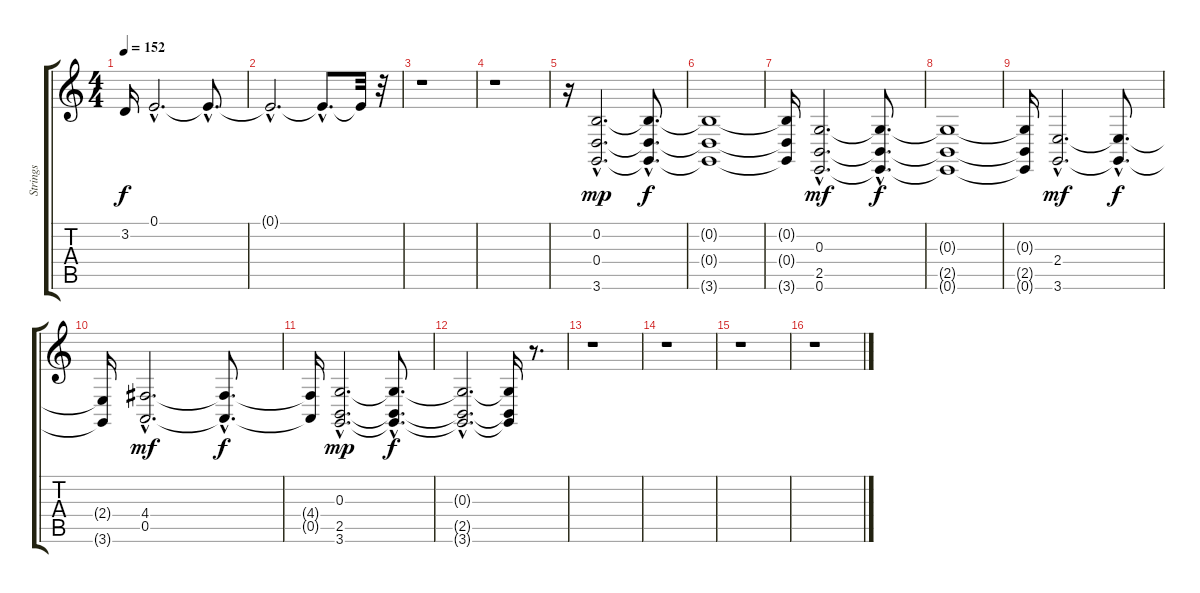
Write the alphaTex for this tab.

\track ("Strings" "Strings") {instrument stringensemble1}
\staff {score tabs}
\tuning (E4 B3 G3 D3 A2 E2) {hide}
\ts (4 4)
\tempo 152
\clef g2
\ks c
3.2{t}.16{dy f} 0.1{hac}.2{d} 0.1{hac t}.8{d} |
0.1{hac t}.2{d} 0.1{hac t}.8{d} 0.1{t}.32 r.32 |
r.1 |
r.1 |
r.16 (0.2{hac} 0.4{hac} 3.6{hac}).2{d dy mp volume 11} (0.2{hac t} 0.4{hac t} 3.6{hac t}).8{d dy f} |
(0.2{t} 0.4{t} 3.6{t}).1 |
(0.2{t} 0.4{t} 3.6{t}).16 (0.3{hac} 2.5{hac} 0.6{hac}).2{d dy mf} (0.3{hac t} 2.5{hac t} 0.6{hac t}).8{d dy f} |
(0.3{t} 2.5{t} 0.6{t}).1 |
(0.3{t} 2.5{t} 0.6{t}).16 (2.4{hac} 3.6{hac}).2{d dy mf} (2.4{hac t} 3.6{hac t}).8{d dy f} |
(2.4{t} 3.6{t}).16 (4.4{hac} 0.5{hac}).2{d dy mf} (4.4{hac t} 0.5{hac t}).8{d dy f} |
(4.4{t} 0.5{t}).16 (0.3{hac} 2.5{hac} 3.6{hac}).2{d dy mp} (0.3{hac t} 2.5{hac t} 3.6{hac t}).8{d dy f} |
(0.3{hac t} 2.5{hac t} 3.6{hac t}).2{d} (0.3{t} 2.5{t} 3.6{t}).16 r.8{d} |
r.1 |
r.1 |
r.1 |
r.1
